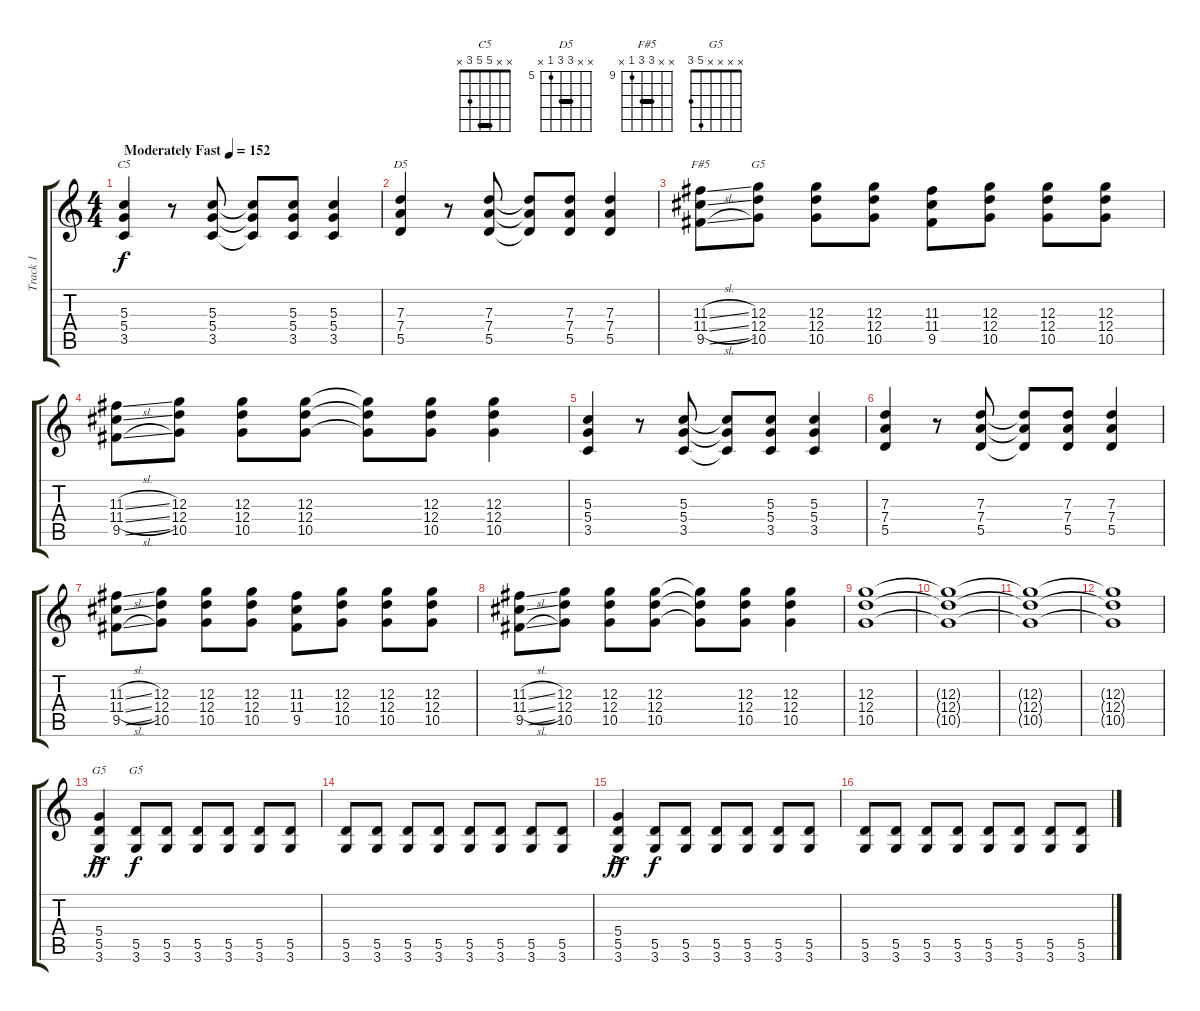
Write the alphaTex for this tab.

\track ("Track 1" "Track 1") {instrument overdrivenguitar}
\staff {score tabs}
\tuning (E4 B3 G3 D3 A2 E2) {hide}
\chord ("C5" x x 5 5 3 x) {barre 5}
\chord ("D5" x x 7 7 5 x) {firstfret 5 barre 7}
\chord ("F#5" x x 11 11 9 x) {firstfret 9 barre 11}
\chord ("G5" x x 12 12 10 x) {firstfret 10 barre 12}
\chord ("G5" x x x 5 5 3) {firstfret 3 barre 5}
\chord ("G5" x x x x 5 3)
\ts (4 4)
\tempo (152 "Moderately Fast")
\clef g2
\ks c
(5.3 5.4 3.5).4{ch "C5" dy f instrument overdrivenguitar} r.8 (5.3 5.4 3.5).8 (5.3{t} 5.4{t} 3.5{t}).8 (5.3 5.4 3.5).8 (5.3 5.4 3.5).4 |
(7.3 7.4 5.5).4{ch "D5"} r.8 (7.3 7.4 5.5).8 (7.3{t} 7.4{t} 5.5{t}).8 (7.3 7.4 5.5).8 (7.3 7.4 5.5).4 |
(11.3{sl} 11.4{sl} 9.5{sl}).8{ch "F#5"} (12.3 12.4 10.5).8{ch "G5"} (12.3 12.4 10.5).8 (12.3 12.4 10.5).8 (11.3 11.4 9.5).8 (12.3 12.4 10.5).8 (12.3 12.4 10.5).8 (12.3 12.4 10.5).8 |
(11.3{sl} 11.4{sl} 9.5{sl}).8 (12.3 12.4 10.5).8 (12.3 12.4 10.5).8 (12.3 12.4 10.5).8 (12.3{t} 12.4{t} 10.5{t}).8 (12.3 12.4 10.5).8 (12.3 12.4 10.5).4 |
(5.3 5.4 3.5).4 r.8 (5.3 5.4 3.5).8 (5.3{t} 5.4{t} 3.5{t}).8 (5.3 5.4 3.5).8 (5.3 5.4 3.5).4 |
(7.3 7.4 5.5).4 r.8 (7.3 7.4 5.5).8 (7.3{t} 7.4{t} 5.5{t}).8 (7.3 7.4 5.5).8 (7.3 7.4 5.5).4 |
(11.3{sl} 11.4{sl} 9.5{sl}).8 (12.3 12.4 10.5).8 (12.3 12.4 10.5).8 (12.3 12.4 10.5).8 (11.3 11.4 9.5).8 (12.3 12.4 10.5).8 (12.3 12.4 10.5).8 (12.3 12.4 10.5).8 |
(11.3{sl} 11.4{sl} 9.5{sl}).8 (12.3 12.4 10.5).8 (12.3 12.4 10.5).8 (12.3 12.4 10.5).8 (12.3{t} 12.4{t} 10.5{t}).8 (12.3 12.4 10.5).8 (12.3 12.4 10.5).4 |
(12.3 12.4 10.5).1 |
(12.3{t} 12.4{t} 10.5{t}).1 |
(12.3{t} 12.4{t} 10.5{t}).1 |
(12.3{t} 12.4{t} 10.5{t}).1 |
(5.4{ac} 5.5{ac} 3.6{ac}).4{ch "G5" dy ff} (5.5 3.6).8{ch "G5" dy f} (5.5 3.6).8 (5.5 3.6).8 (5.5 3.6).8 (5.5 3.6).8 (5.5 3.6).8 |
(5.5 3.6).8 (5.5 3.6).8 (5.5 3.6).8 (5.5 3.6).8 (5.5 3.6).8 (5.5 3.6).8 (5.5 3.6).8 (5.5 3.6).8 |
(5.4{ac} 5.5{ac} 3.6{ac}).4{dy ff} (5.5 3.6).8{dy f} (5.5 3.6).8 (5.5 3.6).8 (5.5 3.6).8 (5.5 3.6).8 (5.5 3.6).8 |
(5.5 3.6).8 (5.5 3.6).8 (5.5 3.6).8 (5.5 3.6).8 (5.5 3.6).8 (5.5 3.6).8 (5.5 3.6).8 (5.5 3.6).8
